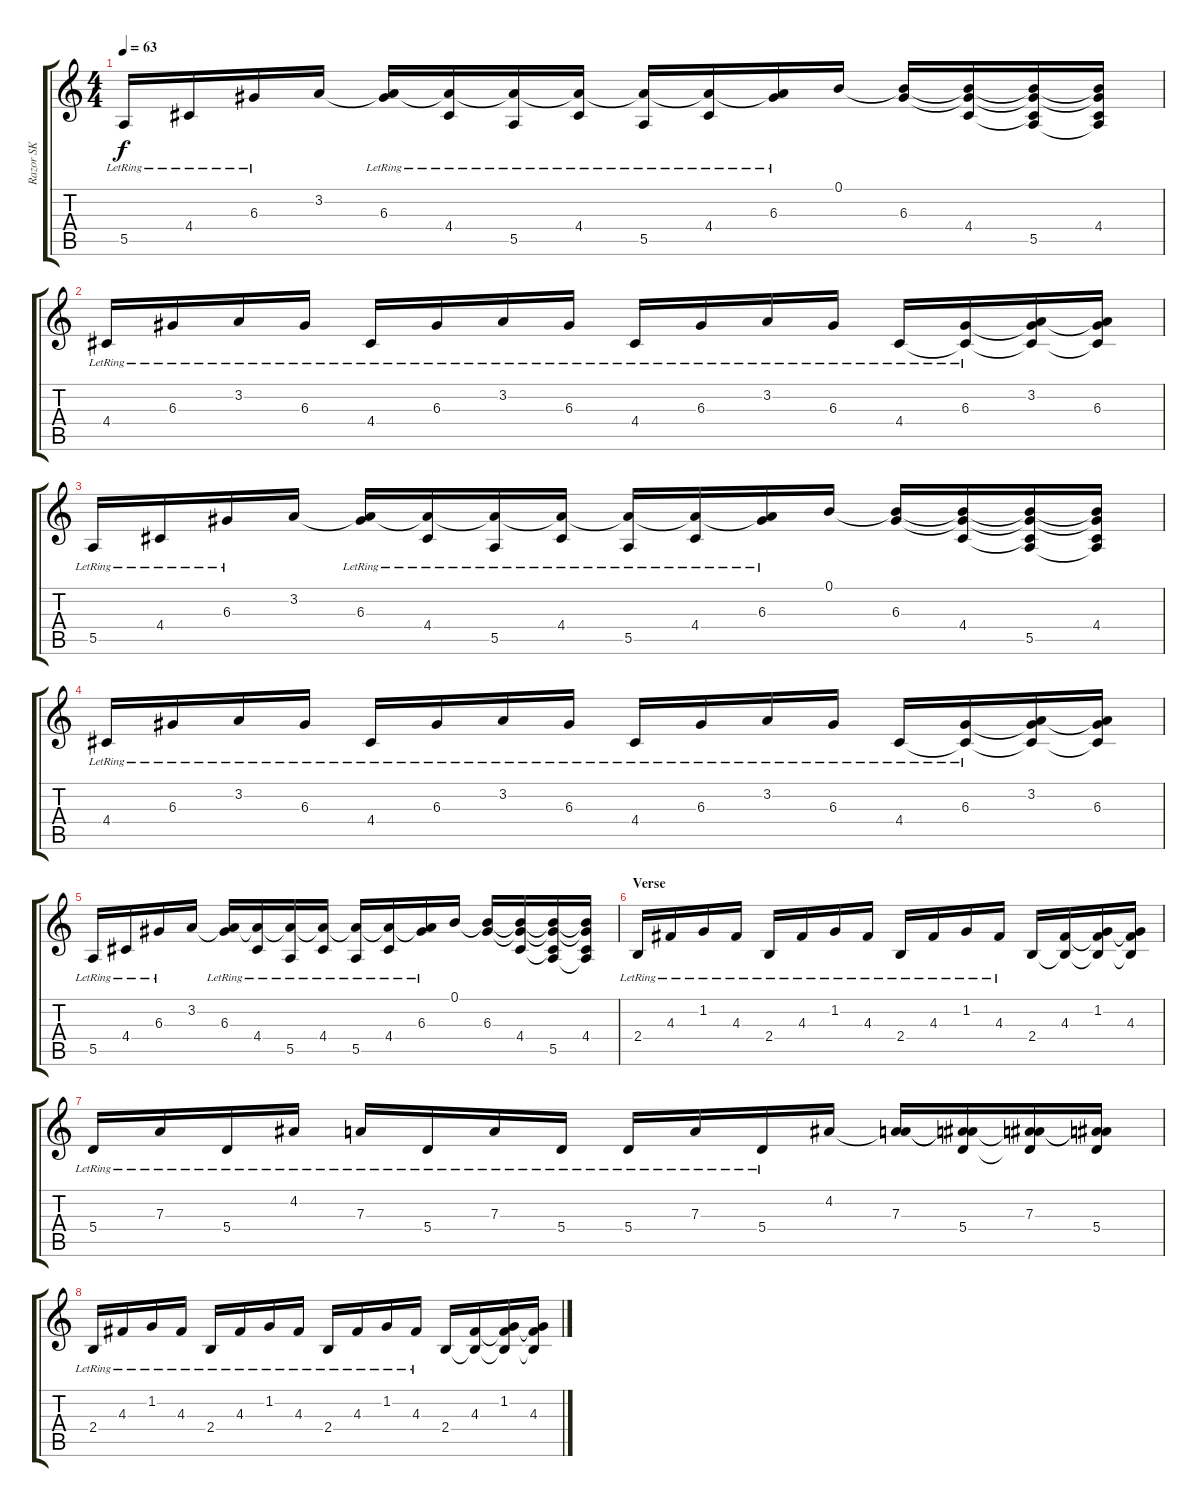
\track ("Razor SK" "Razor SK") {instrument distortionguitar}
\staff {score tabs}
\tuning (B3 Gb3 D3 A2 E2 B1) {hide}
\ts (4 4)
\tempo 63
\clef g2
\ks c
5.5{lr}.16{dy f} 4.4{lr}.16 6.3{lr}.16 3.2.16 (3.2{t} 6.3{lr}).16 (3.2{t} 4.4{lr}).16 (3.2{t} 5.5{lr}).16 (3.2{t} 4.4{lr}).16 (3.2{t} 5.5{lr}).16 (3.2{t} 4.4{lr}).16 (3.2{t} 6.3{lr}).16 0.1.16 (0.1{t} 6.3).16 (0.1{t} 6.3{t} 4.4).16 (0.1{t} 6.3{t} 4.4{t} 5.5).16 (0.1{t} 6.3{t} 4.4 5.5{t}).16 |
4.4{lr}.16 6.3{lr}.16 3.2{lr}.16 6.3{lr}.16 4.4{lr}.16 6.3{lr}.16 3.2{lr}.16 6.3{lr}.16 4.4{lr}.16 6.3{lr}.16 3.2{lr}.16 6.3{lr}.16 4.4{lr}.16 (6.3{lr} 4.4{t}).16 (3.2 6.3{t} 4.4{t}).16 (3.2{t} 6.3 4.4{t}).16 |
5.5{lr}.16 4.4{lr}.16 6.3{lr}.16 3.2.16 (3.2{t} 6.3{lr}).16 (3.2{t} 4.4{lr}).16 (3.2{t} 5.5{lr}).16 (3.2{t} 4.4{lr}).16 (3.2{t} 5.5{lr}).16 (3.2{t} 4.4{lr}).16 (3.2{t} 6.3{lr}).16 0.1.16 (0.1{t} 6.3).16 (0.1{t} 6.3{t} 4.4).16 (0.1{t} 6.3{t} 4.4{t} 5.5).16 (0.1{t} 6.3{t} 4.4 5.5{t}).16 |
4.4{lr}.16 6.3{lr}.16 3.2{lr}.16 6.3{lr}.16 4.4{lr}.16 6.3{lr}.16 3.2{lr}.16 6.3{lr}.16 4.4{lr}.16 6.3{lr}.16 3.2{lr}.16 6.3{lr}.16 4.4{lr}.16 (6.3{lr} 4.4{t}).16 (3.2 6.3{t} 4.4{t}).16 (3.2{t} 6.3 4.4{t}).16 |
5.5{lr}.16 4.4{lr}.16 6.3{lr}.16 3.2.16 (3.2{t} 6.3{lr}).16 (3.2{t} 4.4{lr}).16 (3.2{t} 5.5{lr}).16 (3.2{t} 4.4{lr}).16 (3.2{t} 5.5{lr}).16 (3.2{t} 4.4{lr}).16 (3.2{t} 6.3{lr}).16 0.1.16 (0.1{t} 6.3).16 (0.1{t} 6.3{t} 4.4).16 (0.1{t} 6.3{t} 4.4{t} 5.5).16 (0.1{t} 6.3{t} 4.4 5.5{t}).16 |
\section ("" "Verse")
2.4{lr}.16 4.3{lr}.16 1.2{lr}.16 4.3{lr}.16 2.4{lr}.16 4.3{lr}.16 1.2{lr}.16 4.3{lr}.16 2.4{lr}.16 4.3{lr}.16 1.2{lr}.16 4.3{lr}.16 2.4.16 (4.3 2.4{t}).16 (1.2 4.3{t} 2.4{t}).16 (1.2{t} 4.3 2.4{t}).16 |
5.4{lr}.16 7.3{lr}.16 5.4{lr}.16 4.2{lr}.16 7.3{lr}.16 5.4{lr}.16 7.3{lr}.16 5.4{lr}.16 5.4{lr}.16 7.3{lr}.16 5.4{lr}.16 4.2.16 (4.2{t} 7.3).16 (4.2{t} 7.3{t} 5.4).16 (4.2{t} 7.3 5.4{t}).16 (4.2{t} 7.3{t} 5.4).16 |
2.4{lr}.16 4.3{lr}.16 1.2{lr}.16 4.3{lr}.16 2.4{lr}.16 4.3{lr}.16 1.2{lr}.16 4.3{lr}.16 2.4{lr}.16 4.3{lr}.16 1.2{lr}.16 4.3{lr}.16 2.4.16 (4.3 2.4{t}).16 (1.2 4.3{t} 2.4{t}).16 (1.2{t} 4.3 2.4{t}).16
